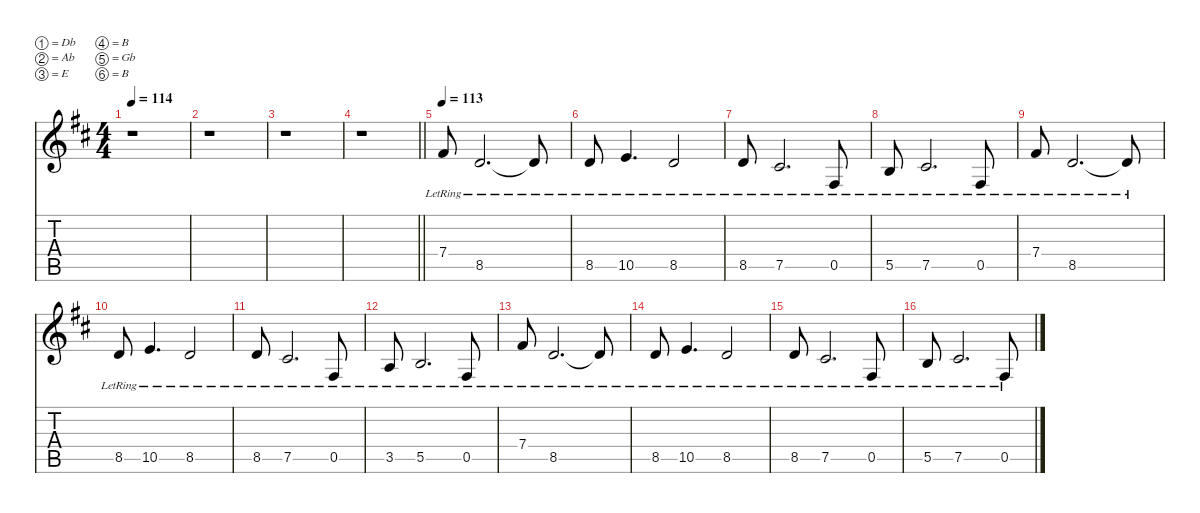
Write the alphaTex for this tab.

\defaultSystemsLayout 4
\hideDynamics
\bracketExtendMode nobrackets
\singleTrackTrackNamePolicy hidden
\multiTrackTrackNamePolicy hidden
\firstSystemTrackNameMode fullname
\firstSystemTrackNameOrientation horizontal
\otherSystemsTrackNameOrientation horizontal
\track ("Aaron Turner" "dist.guit.") {defaultSystemsLayout 8 instrument distortionguitar}
\staff {score tabs}
\tuning (Db4 Ab3 E3 B2 Gb2 B1)
\ts (4 4)
\tempo 114
\clef g2
\ks bminor
r.1{dy f beam Down} |
r.1{beam Down} |
r.1{beam Down} |
\barLineRight lightlight
r.1{beam Down} |
\tempo 113
7.4{lr acc #}.8{instrument electricguitarjazz beam Up} 8.5{lr acc forcenatural}.2{d beam Up} 8.5{lr t acc forcenatural}.8{beam Up} |
8.5{lr acc forcenatural}.8{beam Up} 10.5{lr acc forcenatural}.4{d beam Up} 8.5{lr acc forcenatural}.2{beam Up} |
8.5{lr acc forcenatural}.8{beam Up} 7.5{lr acc #}.2{d beam Up} 0.5{lr acc #}.8{beam Up} |
5.5{lr acc forcenatural}.8{dy mf beam Up} 7.5{lr acc #}.2{d beam Up} 0.5{lr acc #}.8{dy f beam Up} |
7.4{lr acc #}.8{beam Up} 8.5{lr acc forcenatural}.2{d beam Up} 8.5{lr t acc forcenatural}.8{beam Up} |
8.5{lr acc forcenatural}.8{beam Up} 10.5{lr acc forcenatural}.4{d beam Up} 8.5{lr acc forcenatural}.2{beam Up} |
8.5{lr acc forcenatural}.8{beam Up} 7.5{lr acc #}.2{d beam Up} 0.5{lr acc #}.8{beam Up} |
3.5{lr acc forcenatural}.8{dy mf beam Up} 5.5{lr acc forcenatural}.2{d beam Up} 0.5{lr acc #}.8{dy f beam Up} |
7.4{lr acc #}.8{beam Up} 8.5{lr acc forcenatural}.2{d beam Up} 8.5{lr t acc forcenatural}.8{beam Up} |
8.5{lr acc forcenatural}.8{beam Up} 10.5{lr acc forcenatural}.4{d beam Up} 8.5{lr acc forcenatural}.2{beam Up} |
8.5{lr acc forcenatural}.8{beam Up} 7.5{lr acc #}.2{d beam Up} 0.5{lr acc #}.8{beam Up} |
5.5{lr acc forcenatural}.8{dy mf beam Up} 7.5{lr acc #}.2{d beam Up} 0.5{lr acc #}.8{dy f beam Up}
